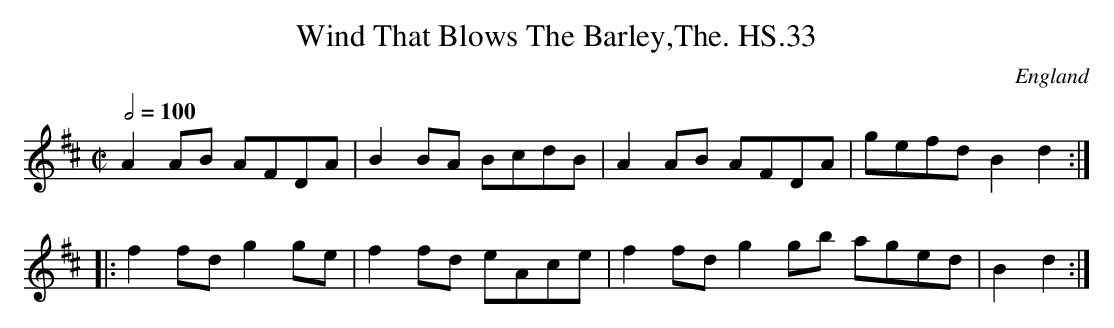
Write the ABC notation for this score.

X:1
T:Wind That Blows The Barley,The. HS.33
M:C|
L:1/8
Q:1/2=100
O:England
notC:"A Reel"
K:D major
A2AB AFDA|B2BA BcdB|A2AB AFDA|gefdB2d2:|!
|:f2fdg2ge|f2fd eAce|f2fd g2gb aged|B2d2:|
